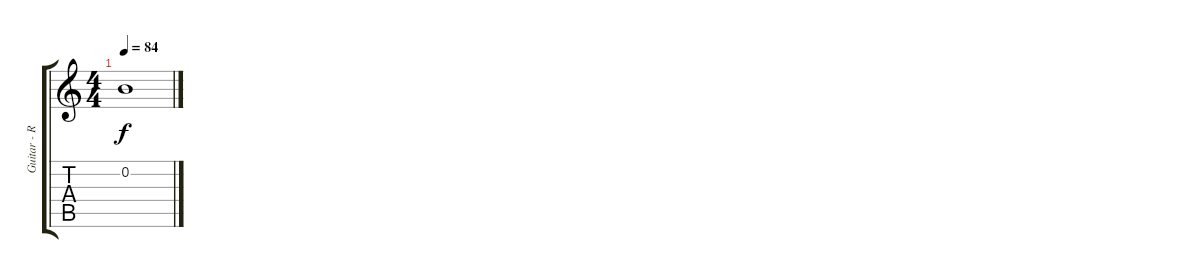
\track ("Guitar - Rythmn" "Guitar - R") {instrument distortionguitar}
\staff {score tabs}
\tuning (E4 B3 G3 D3 A2 E2) {hide}
\ts (4 4)
\tempo 84
\clef g2
\ks c
0.2{t}.1{dy f}
